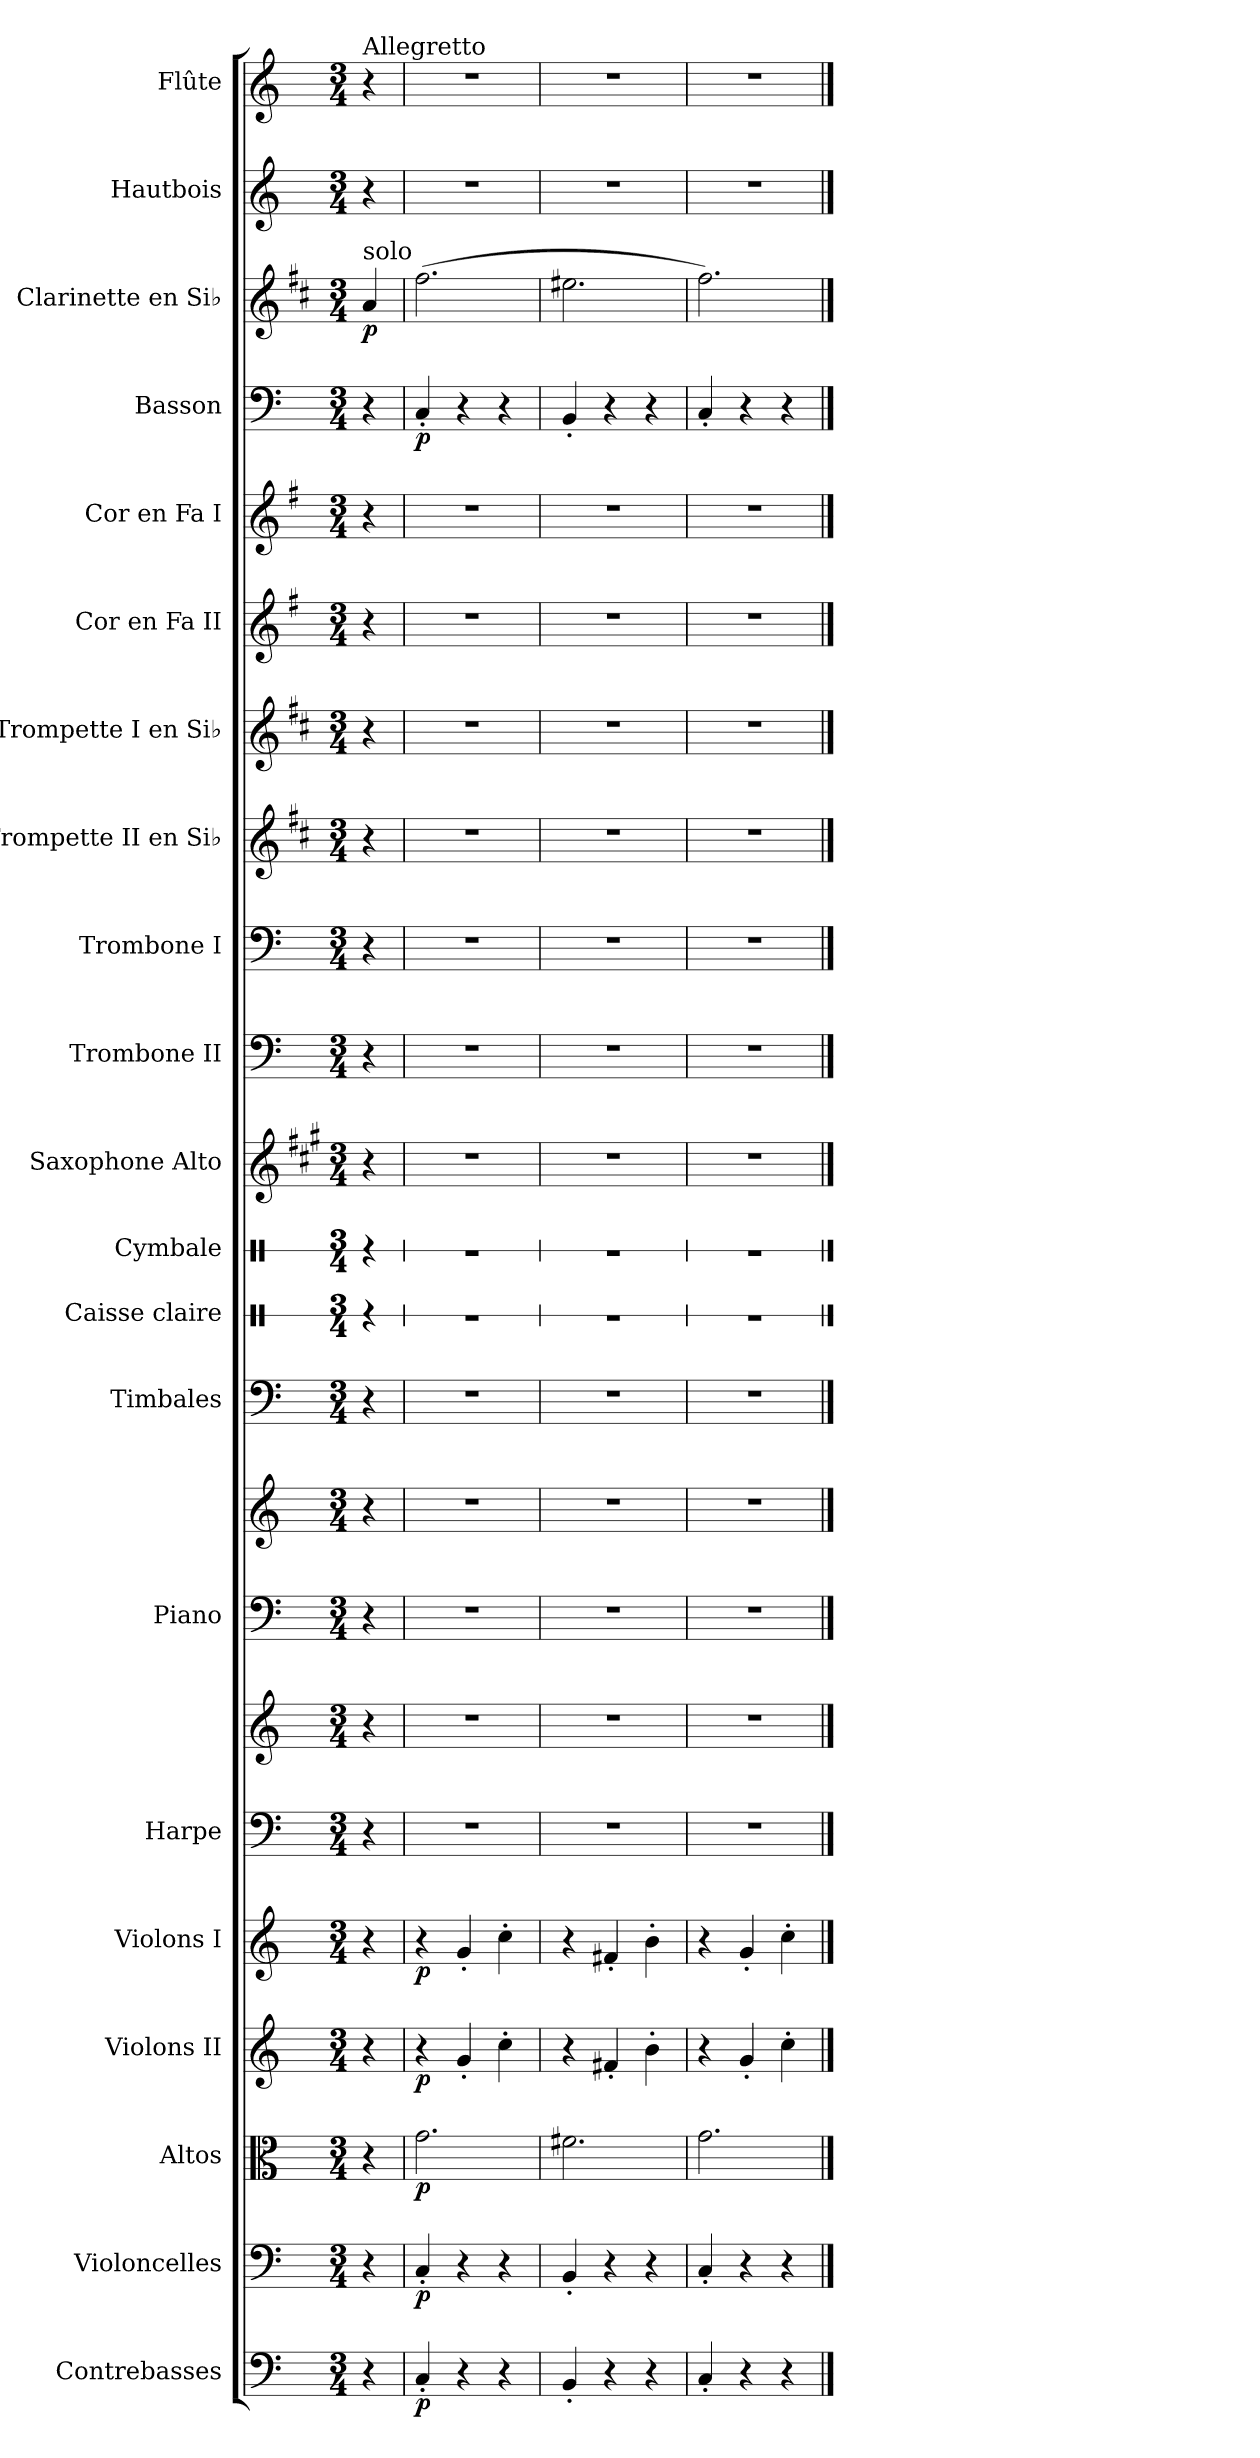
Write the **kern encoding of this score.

**kern	**dynam	**kern	**dynam	**kern	**dynam	**kern	**dynam	**kern	**dynam	**kern	**kern	**kern	**kern	**kern	**kern	**kern	**kern	**kern	**kern	**kern	**kern	**kern	**kern	**kern	**dynam	**kern	**dynam	**kern	**kern
*part21	*part21	*part20	*part20	*part19	*part19	*part18	*part18	*part17	*part17	*part16	*part16	*part15	*part15	*part14	*part13	*part12	*part11	*part10	*part9	*part8	*part7	*part6	*part5	*part4	*part4	*part3	*part3	*part2	*part1
*staff23	*staff23	*staff22	*staff22	*staff21	*staff21	*staff20	*staff20	*staff19	*staff19	*staff18	*staff17	*staff16	*staff15	*staff14	*staff13	*staff12	*staff11	*staff10	*staff9	*staff8	*staff7	*staff6	*staff5	*staff4	*staff4	*staff3	*staff3	*staff2	*staff1
*I"Contrebasses	*	*I"Violoncelles	*	*I"Altos	*	*I"Violons II	*	*I"Violons I	*	*I"Harpe	*	*I"Piano	*	*I"Timbales	*I"Caisse claire	*I"Cymbale	*I"Saxophone Alto	*I"Trombone II	*I"Trombone I	*I"Trompette II en Si♭	*I"Trompette I en Si♭	*I"Cor en Fa II	*I"Cor en Fa I	*I"Basson	*	*I"Clarinette en Si♭	*	*I"Hautbois	*I"Flûte
*I'Cb.	*	*I'Vlc	*	*I'Alt.	*	*I'Vln. II	*	*I'Vln. I	*	*I'Hrp.	*	*I'Piano	*	*I'Timb.	*I'CC.	*I'Cym.	*I'Sax. A.	*I'Tbn. II	*I'Tbn. I	*	*	*I'Cor Fa II	*I'Cor Fa I	*I'Bsn.	*	*I'Clar. Si♭	*	*I'Htbs.	*I'Fl.
*	*	*	*	*	*	*	*	*	*	*	*	*	*	*	*stria1	*stria1	*	*	*	*	*	*	*	*	*	*	*	*	*
*clefF4	*	*clefF4	*	*clefC3	*	*clefG2	*	*clefG2	*	*clefF4	*clefG2	*clefF4	*clefG2	*clefF4	*clefX	*clefX	*clefG2	*clefF4	*clefF4	*clefG2	*clefG2	*clefG2	*clefG2	*clefF4	*	*clefG2	*	*clefG2	*clefG2
*ITrd7c12	*	*	*	*	*	*	*	*	*	*	*	*	*	*	*	*	*ITrd5c9	*	*	*ITrd1c2	*ITrd1c2	*ITrd4c7	*ITrd4c7	*	*	*ITrd1c2	*	*	*
*k[]	*	*k[]	*	*k[]	*	*k[]	*	*k[]	*	*k[]	*k[]	*k[]	*k[]	*k[]	*k[]	*k[]	*k[]	*k[]	*k[]	*k[]	*k[]	*k[]	*k[]	*k[]	*	*k[]	*	*k[]	*k[]
*M3/4	*	*M3/4	*	*M3/4	*	*M3/4	*	*M3/4	*	*M3/4	*M3/4	*M3/4	*M3/4	*M3/4	*M3/4	*M3/4	*M3/4	*M3/4	*M3/4	*M3/4	*M3/4	*M3/4	*M3/4	*M3/4	*	*M3/4	*	*M3/4	*M3/4
*MM200	*	*MM200	*	*MM200	*	*MM200	*	*MM200	*	*MM200	*MM200	*MM200	*MM200	*MM200	*MM200	*MM200	*MM200	*MM200	*MM200	*MM200	*MM200	*MM200	*MM200	*MM200	*	*MM200	*	*MM200	*MM200
=	=	=	=	=	=	=	=	=	=	=	=	=	=	=	=	=	=	=	=	=	=	=	=	=	=	=	=	=	=
!	!	!	!	!	!	!	!	!	!	!	!	!	!	!	!	!	!	!	!	!	!	!	!	!	!	!	!	!	!LO:TX:a:t=Allegretto
!	!	!	!	!	!	!	!	!	!	!	!	!	!	!	!	!	!	!	!	!	!	!	!	!	!	!LO:TX:a:t=solo	!	!	!
!	!	!	!	!	!	!	!	!	!	!	!	!	!	!	!	!	!	!	!	!	!	!	!	!	!	!	!LO:DY:b	!	!
4r	.	4r	.	4r	.	4r	.	4r	.	4r	4r	4r	4r	4r	4r	4r	4r	4r	4r	4r	4r	4r	4r	4r	.	4g/	p	4r	4r
=1	=1	=1	=1	=1	=1	=1	=1	=1	=1	=1	=1	=1	=1	=1	=1	=1	=1	=1	=1	=1	=1	=1	=1	=1	=1	=1	=1	=1	=1
!	!LO:DY:b	!	!LO:DY:b	!	!LO:DY:b	!	!LO:DY:b	!	!LO:DY:b	!	!	!	!	!	!	!	!	!	!	!	!	!	!	!	!LO:DY:b	!	!	!	!
4CC'/	p	4C'/	p	2.g\	p	4r	p	4r	p	2.r	2.r	2.r	2.r	2.r	2.r	2.r	2.r	2.r	2.r	2.r	2.r	2.r	2.r	4C'/	p	(2.ee\	.	2.r	2.r
4r	.	4r	.	.	.	4g'/	.	4g'/	.	.	.	.	.	.	.	.	.	.	.	.	.	.	.	4r	.	.	.	.	.
4r	.	4r	.	.	.	4cc'\	.	4cc'\	.	.	.	.	.	.	.	.	.	.	.	.	.	.	.	4r	.	.	.	.	.
=2	=2	=2	=2	=2	=2	=2	=2	=2	=2	=2	=2	=2	=2	=2	=2	=2	=2	=2	=2	=2	=2	=2	=2	=2	=2	=2	=2	=2	=2
4BBB'/	.	4BB'/	.	2.f#X\	.	4r	.	4r	.	2.r	2.r	2.r	2.r	2.r	2.r	2.r	2.r	2.r	2.r	2.r	2.r	2.r	2.r	4BB'/	.	2.dd#X\	.	2.r	2.r
4r	.	4r	.	.	.	4f#X'/	.	4f#X'/	.	.	.	.	.	.	.	.	.	.	.	.	.	.	.	4r	.	.	.	.	.
4r	.	4r	.	.	.	4b'\	.	4b'\	.	.	.	.	.	.	.	.	.	.	.	.	.	.	.	4r	.	.	.	.	.
=3	=3	=3	=3	=3	=3	=3	=3	=3	=3	=3	=3	=3	=3	=3	=3	=3	=3	=3	=3	=3	=3	=3	=3	=3	=3	=3	=3	=3	=3
4CC'/	.	4C'/	.	2.g\	.	4r	.	4r	.	2.r	2.r	2.r	2.r	2.r	2.r	2.r	2.r	2.r	2.r	2.r	2.r	2.r	2.r	4C'/	.	2.ee\)	.	2.r	2.r
4r	.	4r	.	.	.	4g'/	.	4g'/	.	.	.	.	.	.	.	.	.	.	.	.	.	.	.	4r	.	.	.	.	.
4r	.	4r	.	.	.	4cc'\	.	4cc'\	.	.	.	.	.	.	.	.	.	.	.	.	.	.	.	4r	.	.	.	.	.
==	==	==	==	==	==	==	==	==	==	==	==	==	==	==	==	==	==	==	==	==	==	==	==	==	==	==	==	==	==
*-	*-	*-	*-	*-	*-	*-	*-	*-	*-	*-	*-	*-	*-	*-	*-	*-	*-	*-	*-	*-	*-	*-	*-	*-	*-	*-	*-	*-	*-
